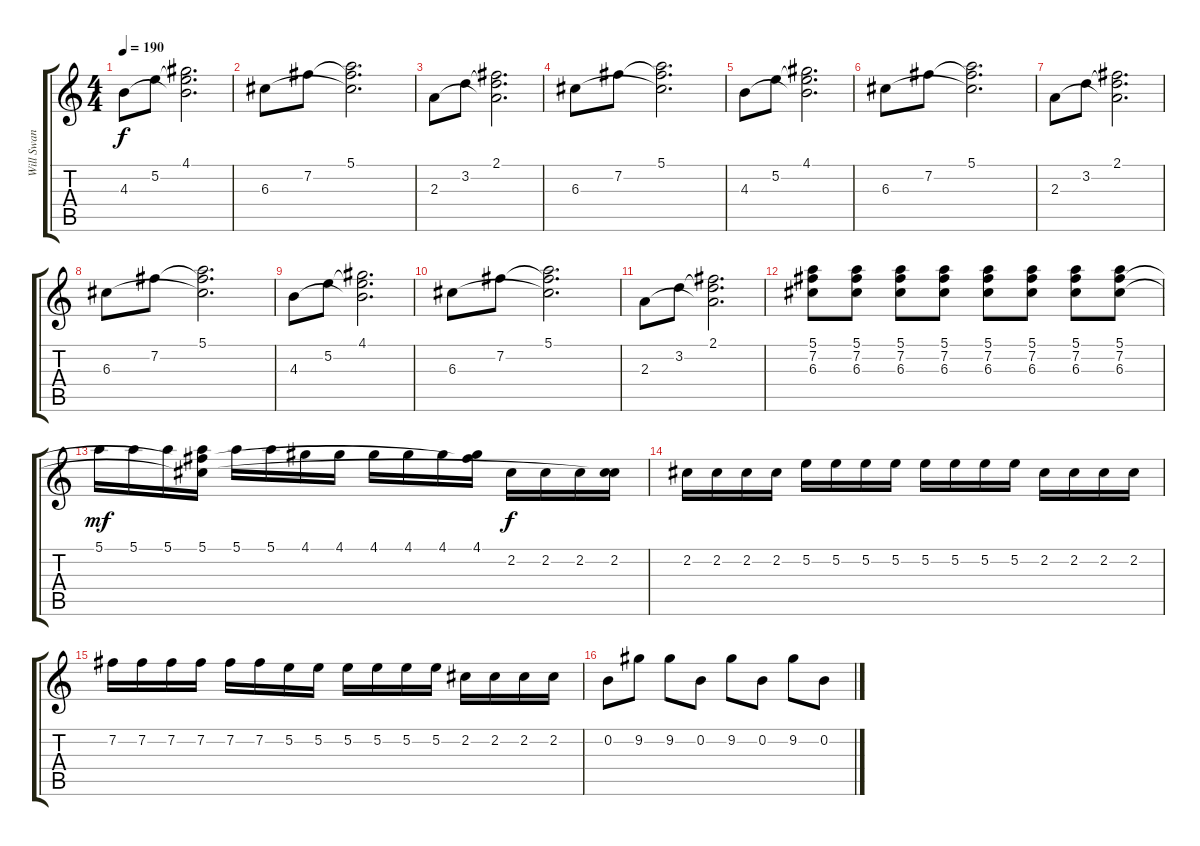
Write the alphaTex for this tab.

\track ("Will Swan" "Will Swan") {instrument distortionguitar}
\staff {score tabs}
\tuning (E4 B3 G3 D3 A2 E2) {hide}
\ts (4 4)
\tempo 190
\clef g2
\ks c
4.3.8{dy f} 5.2.8 (4.1 5.2{t} 4.3{t}).2{d} |
6.3.8 7.2.8 (5.1 7.2{t} 6.3{t}).2{d} |
2.3.8 3.2.8 (2.1 3.2{t} 2.3{t}).2{d} |
6.3.8 7.2.8 (5.1 7.2{t} 6.3{t}).2{d} |
4.3.8 5.2.8 (4.1 5.2{t} 4.3{t}).2{d} |
6.3.8 7.2.8 (5.1 7.2{t} 6.3{t}).2{d} |
2.3.8 3.2.8 (2.1 3.2{t} 2.3{t}).2{d} |
6.3.8 7.2.8 (5.1 7.2{t} 6.3{t}).2{d} |
4.3.8 5.2.8 (4.1 5.2{t} 4.3{t}).2{d} |
6.3.8 7.2.8 (5.1 7.2{t} 6.3{t}).2{d} |
2.3.8 3.2.8 (2.1 3.2{t} 2.3{t}).2{d} |
(5.1 7.2 6.3).8 (5.1 7.2 6.3).8 (5.1 7.2 6.3).8 (5.1 7.2 6.3).8 (5.1 7.2 6.3).8 (5.1 7.2 6.3).8 (5.1 7.2 6.3).8 (5.1 7.2 6.3).8 |
5.1.16{dy mf} 5.1.16 5.1.16 (5.1 7.2{t} 6.3{t}).16 5.1.16 5.1.16 4.1.16 4.1.16 4.1.16 4.1.16 4.1.16 (4.1 7.2{t}).16 2.2.16{dy f} 2.2.16 2.2.16 (2.2 6.3{t}).16 |
2.2.16 2.2.16 2.2.16 2.2.16 5.2.16 5.2.16 5.2.16 5.2.16 5.2.16 5.2.16 5.2.16 5.2.16 2.2.16 2.2.16 2.2.16 2.2.16 |
7.2.16 7.2.16 7.2.16 7.2.16 7.2.16 7.2.16 5.2.16 5.2.16 5.2.16 5.2.16 5.2.16 5.2.16 2.2.16 2.2.16 2.2.16 2.2.16 |
0.2.8 9.2.8 9.2.8 0.2.8 9.2.8 0.2.8 9.2.8 0.2.8
